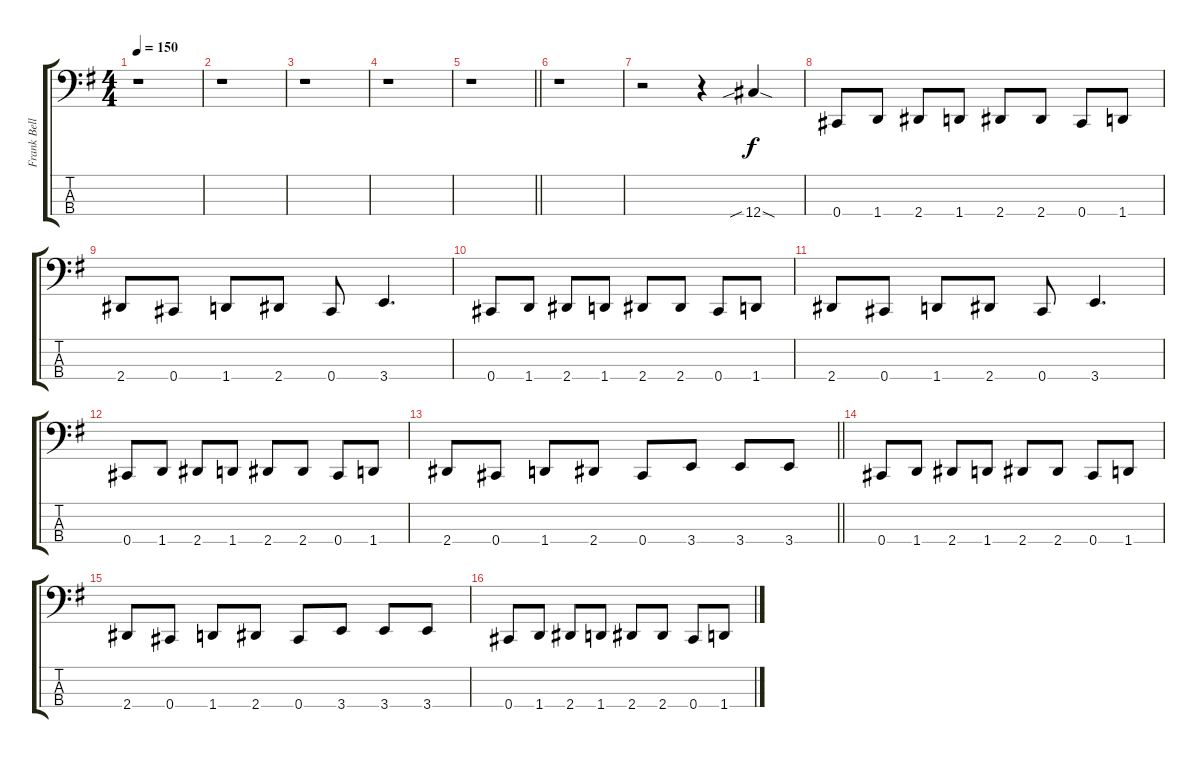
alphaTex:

\track ("Frank Bello" "Frank Bell") {instrument electricbassfinger}
\staff {score tabs}
\tuning (Gb2 Db2 Ab1 Db1) {hide}
\ts (4 4)
\tempo 150
\clef f4
\ks g
r.1{dy f} |
r.1 |
r.1 |
r.1 |
\barLineRight lightlight
r.1 |
r.1 |
r.2 r.4 12.4{sib sod}.4 |
0.4.8 1.4.8 2.4.8 1.4.8 2.4.8 2.4.8 0.4.8 1.4.8 |
2.4.8 0.4.8 1.4.8 2.4.8 0.4.8 3.4.4{d} |
0.4.8 1.4.8 2.4.8 1.4.8 2.4.8 2.4.8 0.4.8 1.4.8 |
2.4.8 0.4.8 1.4.8 2.4.8 0.4.8 3.4.4{d} |
0.4.8 1.4.8 2.4.8 1.4.8 2.4.8 2.4.8 0.4.8 1.4.8 |
\barLineRight lightlight
2.4.8 0.4.8 1.4.8 2.4.8 0.4.8 3.4.8 3.4.8 3.4.8 |
0.4.8 1.4.8 2.4.8 1.4.8 2.4.8 2.4.8 0.4.8 1.4.8 |
2.4.8 0.4.8 1.4.8 2.4.8 0.4.8 3.4.8 3.4.8 3.4.8 |
0.4.8 1.4.8 2.4.8 1.4.8 2.4.8 2.4.8 0.4.8 1.4.8
